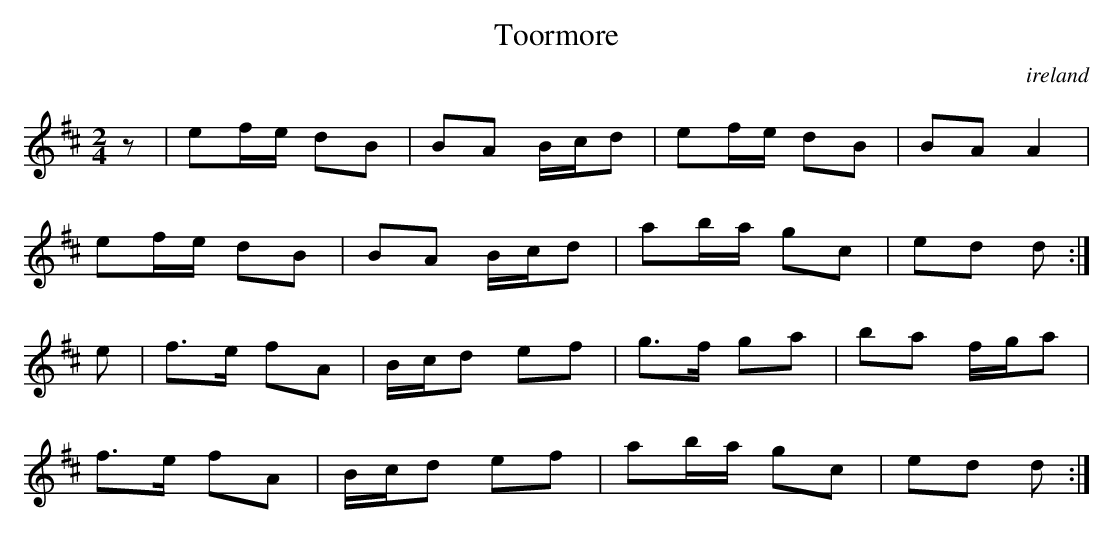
X:1
T:Toormore
O:ireland
M:2/4
L:1/8
K:D Major
z|ef/e/ dB|BA B/c/d|ef/e/ dB|BA A2|!
ef/e/ dB|BA B/c/d|ab/a/ gc|ed d:|!
e|f3/2e/ fA|B/c/d ef|g3/2f/ ga|ba f/g/a|!
f3/2e/ fA|B/c/d ef|ab/a/ gc|ed d:|!
